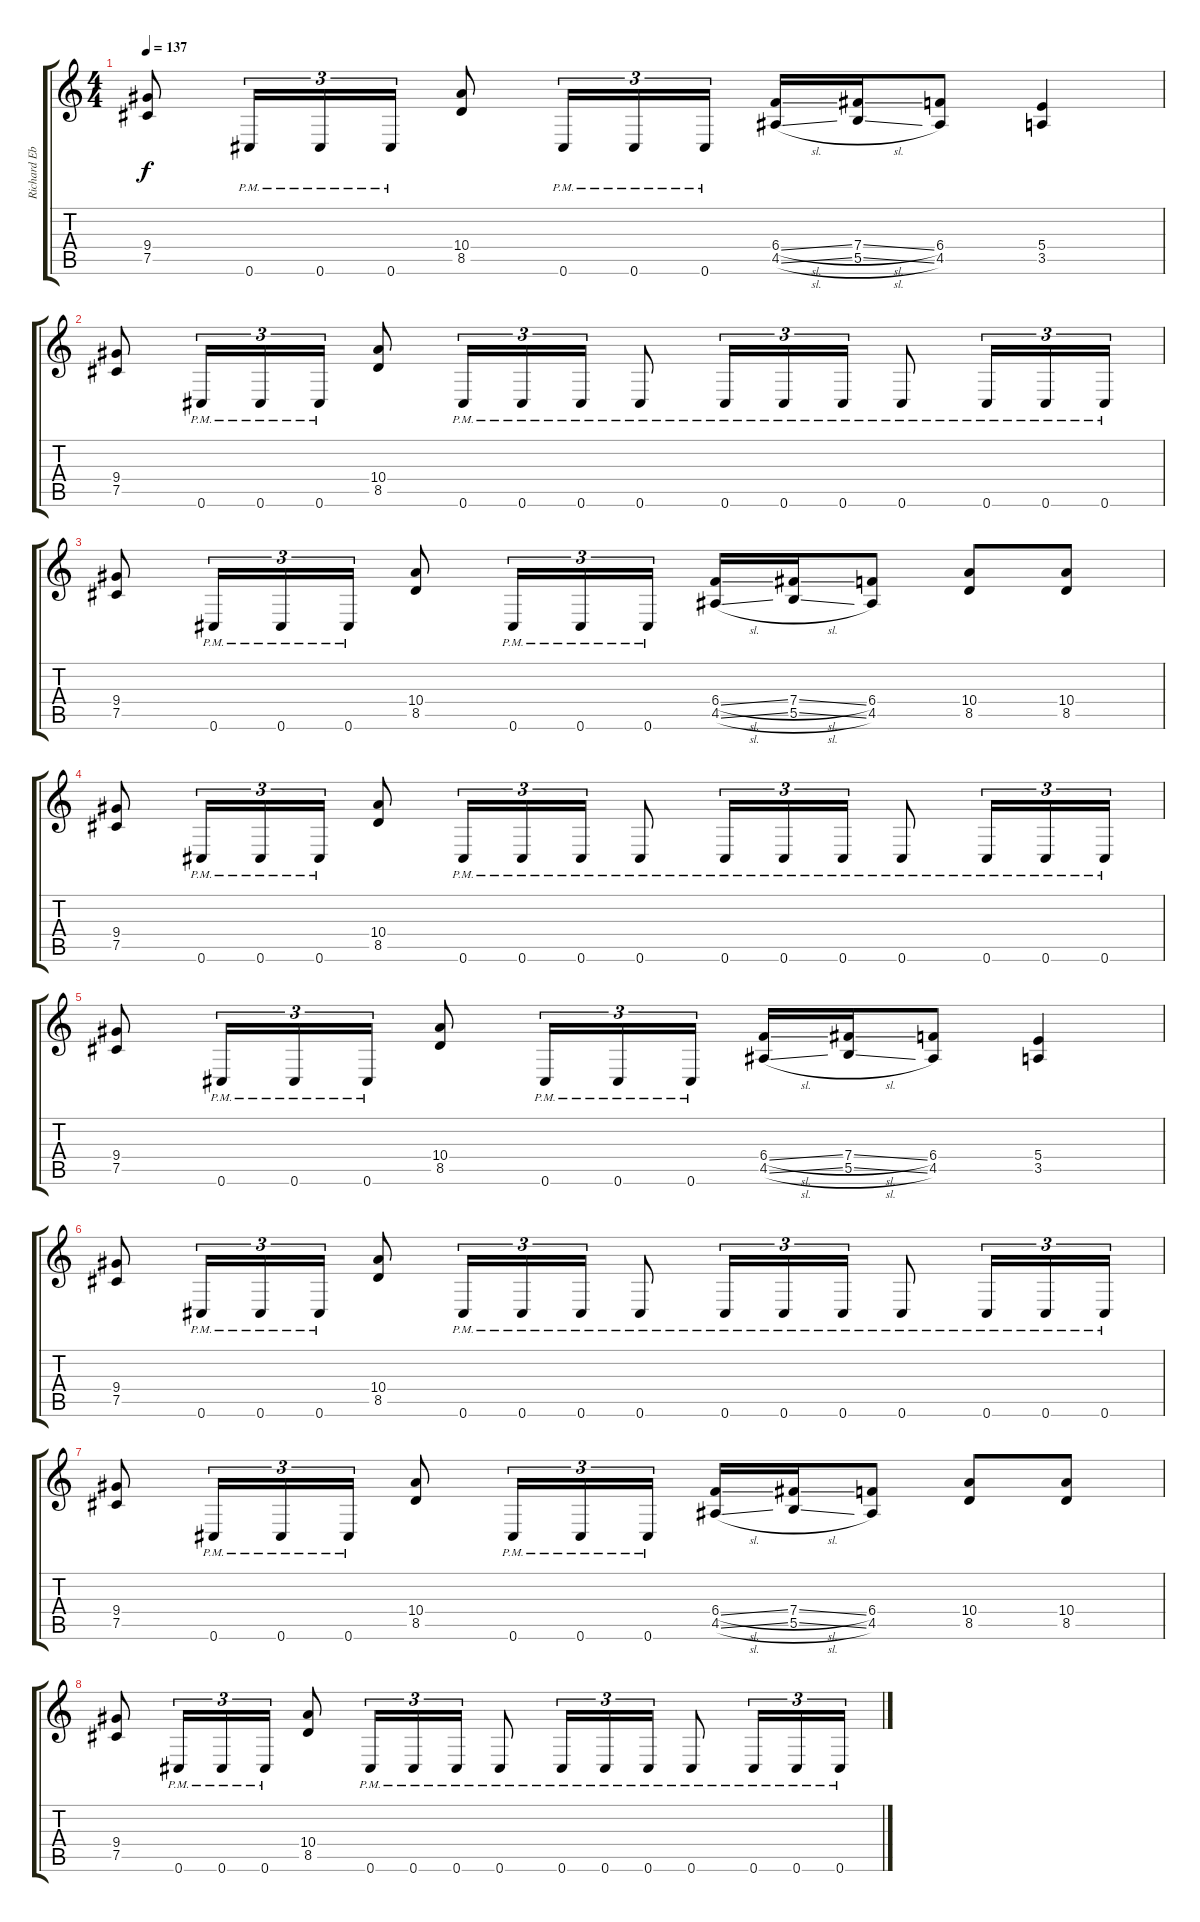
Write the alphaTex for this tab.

\track ("Richard Ebisch (Lead)" "Richard Eb") {instrument distortionguitar}
\staff {score tabs}
\tuning (Db4 Ab3 E3 B2 Gb2 Db2) {hide}
\ts (4 4)
\tempo 137
\clef g2
\ks c
(9.4 7.5).8{dy f} 0.6{pm}.16{tu (3 2)} 0.6{pm}.16{tu (3 2)} 0.6{pm}.16{tu (3 2)} (10.4 8.5).8 0.6{pm}.16{tu (3 2)} 0.6{pm}.16{tu (3 2)} 0.6{pm}.16{tu (3 2)} (6.4{sl} 4.5{sl}).16 (7.4{sl} 5.5{sl}).16 (6.4 4.5).8 (5.4 3.5).4 |
(9.4 7.5).8 0.6{pm}.16{tu (3 2)} 0.6{pm}.16{tu (3 2)} 0.6{pm}.16{tu (3 2)} (10.4 8.5).8 0.6{pm}.16{tu (3 2)} 0.6{pm}.16{tu (3 2)} 0.6{pm}.16{tu (3 2)} 0.6{pm}.8 0.6{pm}.16{tu (3 2)} 0.6{pm}.16{tu (3 2)} 0.6{pm}.16{tu (3 2)} 0.6{pm}.8 0.6{pm}.16{tu (3 2)} 0.6{pm}.16{tu (3 2)} 0.6{pm}.16{tu (3 2)} |
(9.4 7.5).8 0.6{pm}.16{tu (3 2)} 0.6{pm}.16{tu (3 2)} 0.6{pm}.16{tu (3 2)} (10.4 8.5).8 0.6{pm}.16{tu (3 2)} 0.6{pm}.16{tu (3 2)} 0.6{pm}.16{tu (3 2)} (6.4{sl} 4.5{sl}).16 (7.4{sl} 5.5{sl}).16 (6.4 4.5).8 (10.4 8.5).8 (10.4 8.5).8 |
(9.4 7.5).8 0.6{pm}.16{tu (3 2)} 0.6{pm}.16{tu (3 2)} 0.6{pm}.16{tu (3 2)} (10.4 8.5).8 0.6{pm}.16{tu (3 2)} 0.6{pm}.16{tu (3 2)} 0.6{pm}.16{tu (3 2)} 0.6{pm}.8 0.6{pm}.16{tu (3 2)} 0.6{pm}.16{tu (3 2)} 0.6{pm}.16{tu (3 2)} 0.6{pm}.8 0.6{pm}.16{tu (3 2)} 0.6{pm}.16{tu (3 2)} 0.6{pm}.16{tu (3 2)} |
(9.4 7.5).8 0.6{pm}.16{tu (3 2)} 0.6{pm}.16{tu (3 2)} 0.6{pm}.16{tu (3 2)} (10.4 8.5).8 0.6{pm}.16{tu (3 2)} 0.6{pm}.16{tu (3 2)} 0.6{pm}.16{tu (3 2)} (6.4{sl} 4.5{sl}).16 (7.4{sl} 5.5{sl}).16 (6.4 4.5).8 (5.4 3.5).4 |
(9.4 7.5).8 0.6{pm}.16{tu (3 2)} 0.6{pm}.16{tu (3 2)} 0.6{pm}.16{tu (3 2)} (10.4 8.5).8 0.6{pm}.16{tu (3 2)} 0.6{pm}.16{tu (3 2)} 0.6{pm}.16{tu (3 2)} 0.6{pm}.8 0.6{pm}.16{tu (3 2)} 0.6{pm}.16{tu (3 2)} 0.6{pm}.16{tu (3 2)} 0.6{pm}.8 0.6{pm}.16{tu (3 2)} 0.6{pm}.16{tu (3 2)} 0.6{pm}.16{tu (3 2)} |
(9.4 7.5).8 0.6{pm}.16{tu (3 2)} 0.6{pm}.16{tu (3 2)} 0.6{pm}.16{tu (3 2)} (10.4 8.5).8 0.6{pm}.16{tu (3 2)} 0.6{pm}.16{tu (3 2)} 0.6{pm}.16{tu (3 2)} (6.4{sl} 4.5{sl}).16 (7.4{sl} 5.5{sl}).16 (6.4 4.5).8 (10.4 8.5).8 (10.4 8.5).8 |
(9.4 7.5).8 0.6{pm}.16{tu (3 2)} 0.6{pm}.16{tu (3 2)} 0.6{pm}.16{tu (3 2)} (10.4 8.5).8 0.6{pm}.16{tu (3 2)} 0.6{pm}.16{tu (3 2)} 0.6{pm}.16{tu (3 2)} 0.6{pm}.8 0.6{pm}.16{tu (3 2)} 0.6{pm}.16{tu (3 2)} 0.6{pm}.16{tu (3 2)} 0.6{pm}.8 0.6{pm}.16{tu (3 2)} 0.6{pm}.16{tu (3 2)} 0.6{pm}.16{tu (3 2)}
